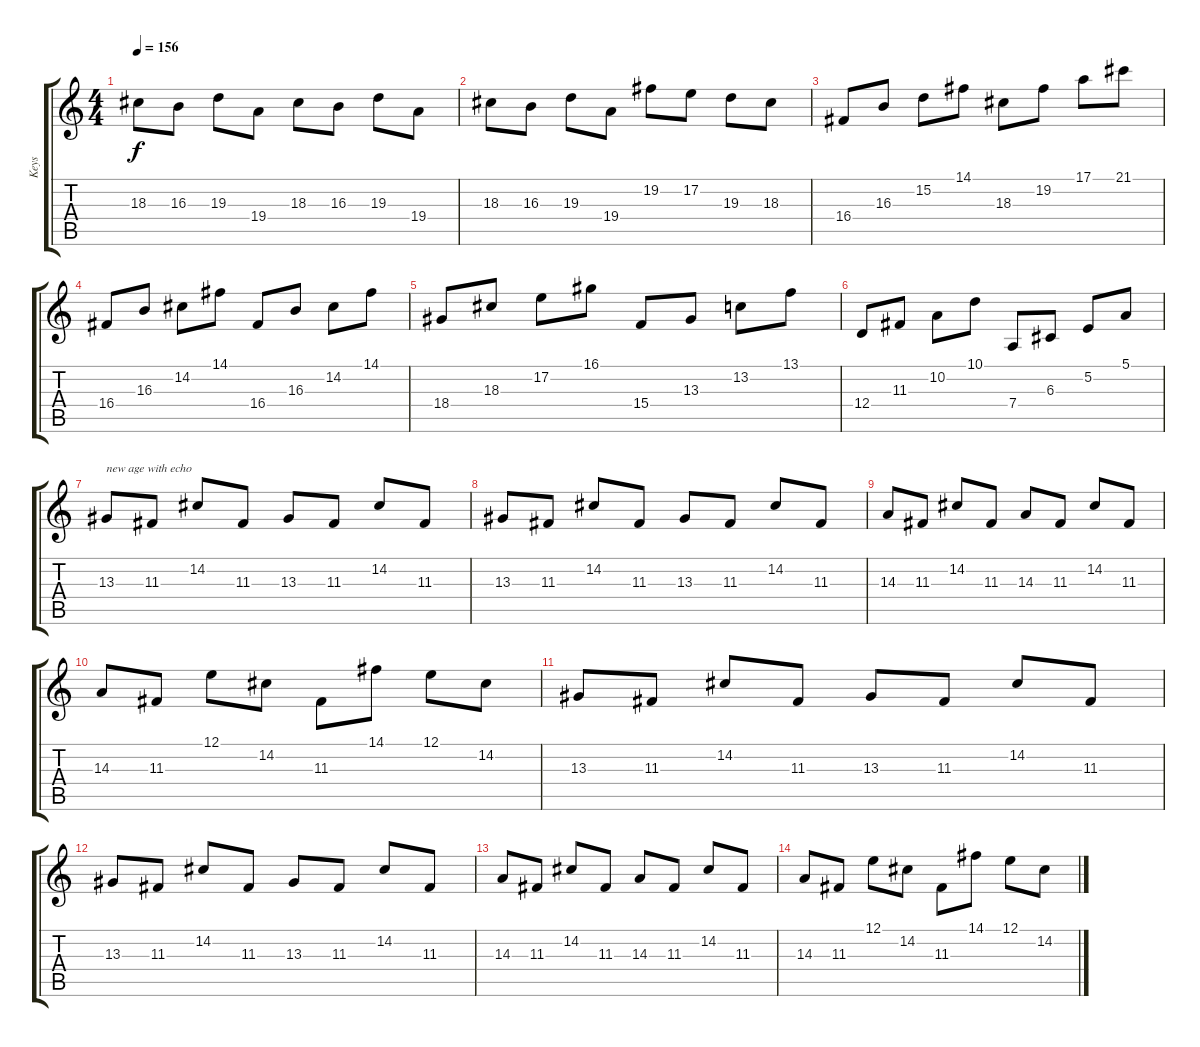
\track ("Keys" "Keys") {instrument pad1newage}
\staff {score tabs}
\tuning (E4 B3 G3 D3 A2 E2) {hide}
\ts (4 4)
\tempo 156
\clef g2
\ks c
18.3.8{dy f} 16.3.8 19.3.8 19.4.8 18.3.8 16.3.8 19.3.8 19.4.8 |
18.3.8 16.3.8 19.3.8 19.4.8 19.2.8 17.2.8 19.3.8 18.3.8 |
16.4.8 16.3.8 15.2.8 14.1.8 18.3.8 19.2.8 17.1.8 21.1.8 |
16.4.8 16.3.8 14.2.8 14.1.8 16.4.8 16.3.8 14.2.8 14.1.8 |
18.4.8 18.3.8 17.2.8 16.1.8 15.4.8 13.3.8 13.2.8 13.1.8 |
12.4.8 11.3.8 10.2.8 10.1.8 7.4.8 6.3.8 5.2.8 5.1.8 |
\section ("" "")
13.3.8{txt "new age with echo" volume 14 instrument pad1newage} 11.3.8 14.2.8 11.3.8 13.3.8 11.3.8 14.2.8 11.3.8 |
13.3.8 11.3.8 14.2.8 11.3.8 13.3.8 11.3.8 14.2.8 11.3.8 |
14.3.8 11.3.8 14.2.8 11.3.8 14.3.8 11.3.8 14.2.8 11.3.8 |
14.3.8 11.3.8 12.1.8 14.2.8 11.3.8 14.1.8 12.1.8 14.2.8 |
13.3.8 11.3.8 14.2.8 11.3.8 13.3.8 11.3.8 14.2.8 11.3.8 |
13.3.8 11.3.8 14.2.8 11.3.8 13.3.8 11.3.8 14.2.8 11.3.8 |
14.3.8 11.3.8 14.2.8 11.3.8 14.3.8 11.3.8 14.2.8 11.3.8 |
14.3.8 11.3.8 12.1.8 14.2.8 11.3.8 14.1.8 12.1.8 14.2.8
